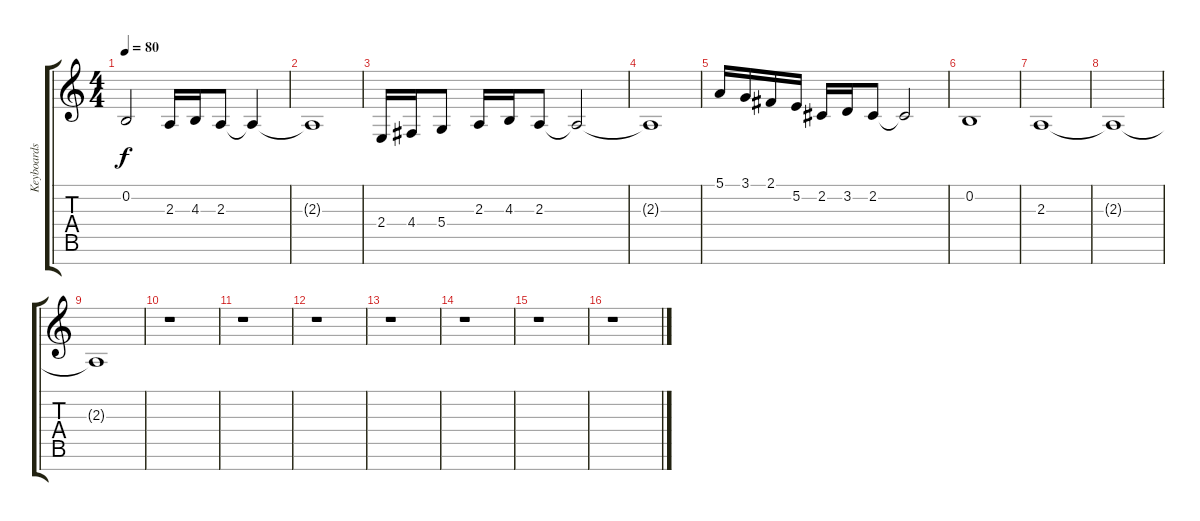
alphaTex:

\track ("Keyboards 3" "Keyboards ") {instrument frenchhorn}
\staff {score tabs}
\tuning (E4 B3 G3 D3 A2 E2 B1) {hide}
\ts (4 4)
\tempo 80
\clef g2
\ks c
0.2.2{dy f} 2.3.16 4.3.16 2.3.8 2.3{t}.4 |
2.3{t}.1 |
2.4.16 4.4.16 5.4.8 2.3.16 4.3.16 2.3.8 2.3{t}.2 |
2.3{t}.1 |
5.1.16 3.1.16 2.1.16 5.2.16 2.2.16 3.2.16 2.2.8 2.2{t}.2 |
0.2.1 |
2.3.1 |
2.3{t}.1{volume 0} |
2.3{t}.1 |
r.1{volume 16} |
r.1 |
r.1 |
r.1 |
r.1 |
r.1 |
r.1
